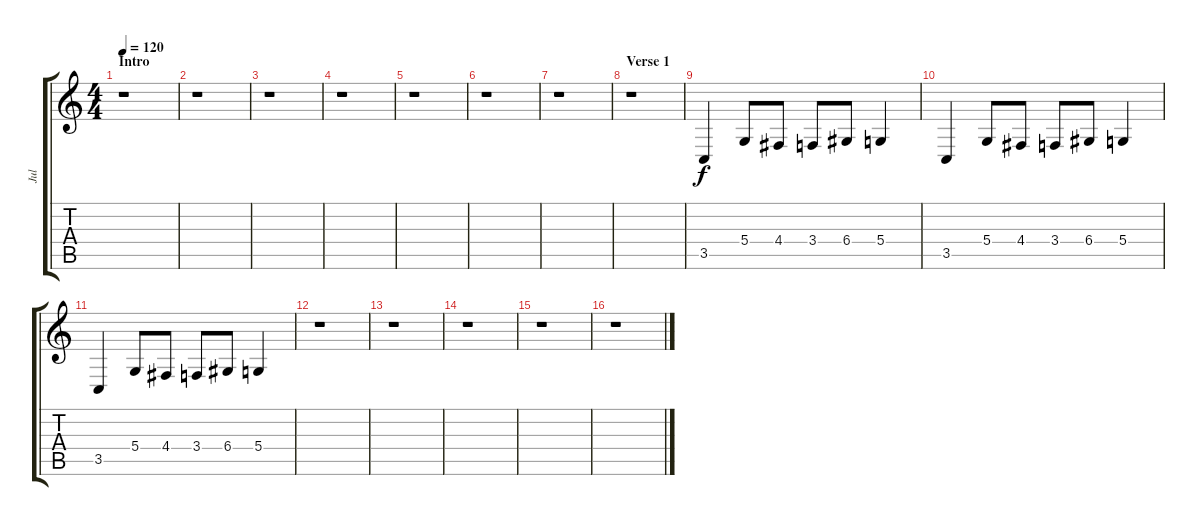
\track ("Jul" "Jul") {instrument musicbox}
\staff {score tabs}
\tuning (E4 B3 G3 D3 A2 E2) {hide}
\ts (4 4)
\section ("" "Intro")
\tempo 120
\clef g2
\ks c
r.1{dy f instrument musicbox} |
r.1 |
r.1 |
r.1 |
r.1 |
r.1 |
r.1 |
\section ("" "Verse 1")
r.1 |
3.5.4 5.4.8 4.4.8 3.4.8 6.4.8 5.4.4 |
3.5.4 5.4.8 4.4.8 3.4.8 6.4.8 5.4.4 |
3.5.4 5.4.8 4.4.8 3.4.8 6.4.8 5.4.4 |
r.1 |
r.1 |
r.1 |
r.1 |
r.1
